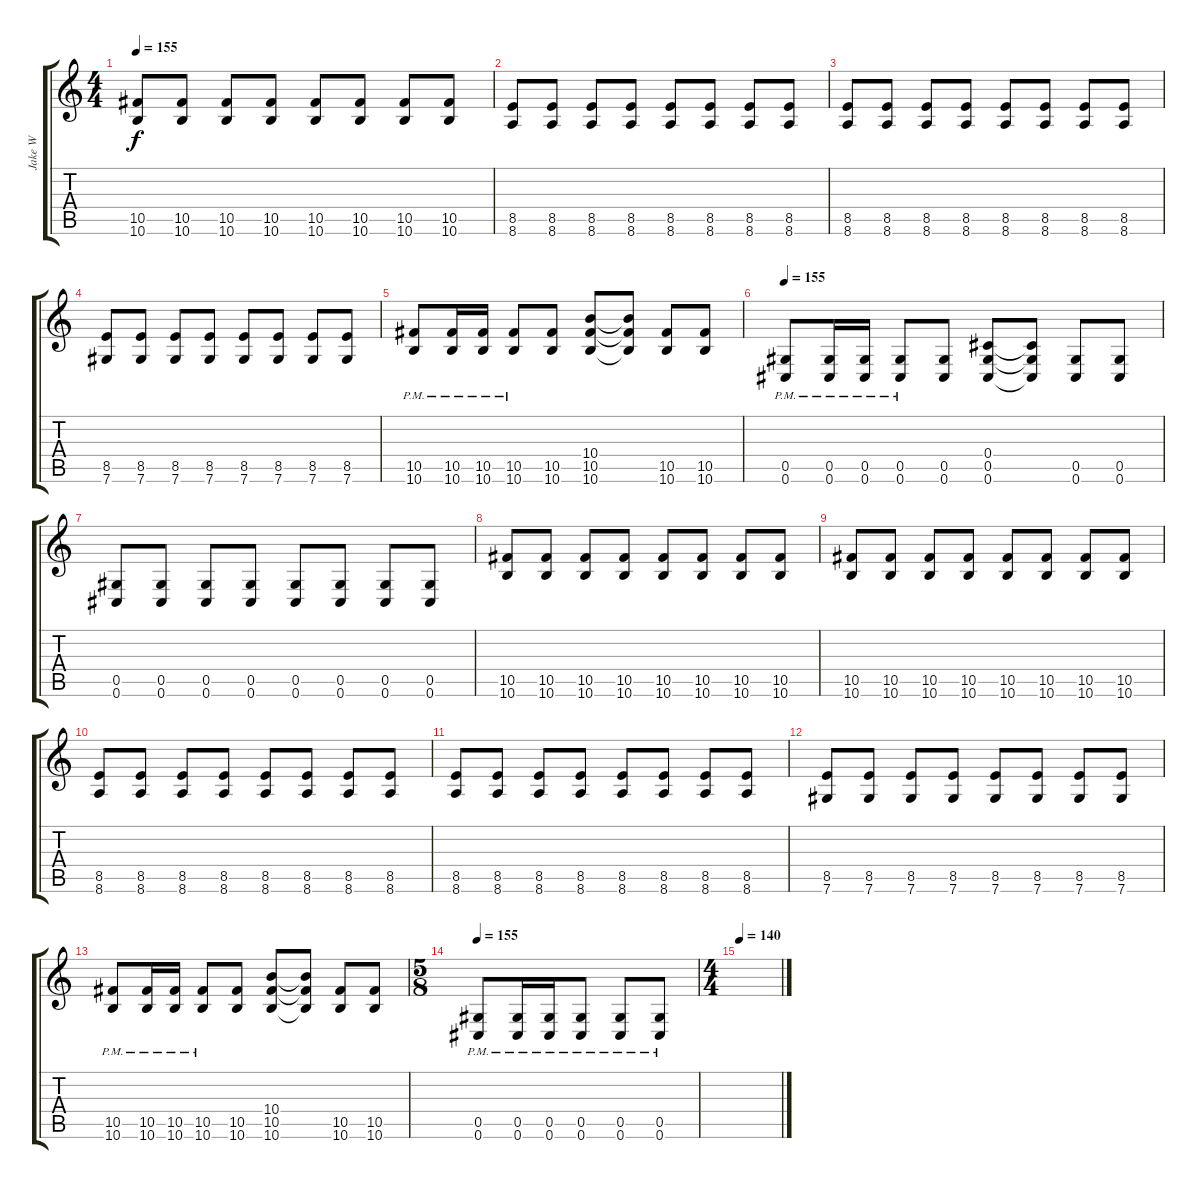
\track ("Jake W" "Jake W") {instrument distortionguitar}
\staff {score tabs}
\tuning (Eb4 Bb3 Gb3 Db3 Ab2 Db2) {hide}
\ts (4 4)
\tempo 155
\clef g2
\ks c
(10.5 10.6).8{dy f} (10.5 10.6).8 (10.5 10.6).8 (10.5 10.6).8 (10.5 10.6).8 (10.5 10.6).8 (10.5 10.6).8 (10.5 10.6).8 |
(8.5 8.6).8 (8.5 8.6).8 (8.5 8.6).8 (8.5 8.6).8 (8.5 8.6).8 (8.5 8.6).8 (8.5 8.6).8 (8.5 8.6).8 |
(8.5 8.6).8 (8.5 8.6).8 (8.5 8.6).8 (8.5 8.6).8 (8.5 8.6).8 (8.5 8.6).8 (8.5 8.6).8 (8.5 8.6).8 |
(8.5 7.6).8 (8.5 7.6).8 (8.5 7.6).8 (8.5 7.6).8 (8.5 7.6).8 (8.5 7.6).8 (8.5 7.6).8 (8.5 7.6).8 |
(10.5{pm} 10.6{pm}).8 (10.5{pm} 10.6{pm}).16 (10.5{pm} 10.6{pm}).16 (10.5{pm} 10.6{pm}).8 (10.5 10.6).8 (10.4 10.5 10.6).8 (10.4{t} 10.5{t} 10.6{t}).8 (10.5 10.6).8 (10.5 10.6).8 |
\tempo 155
(0.5{pm} 0.6{pm}).8 (0.5{pm} 0.6{pm}).16 (0.5{pm} 0.6{pm}).16 (0.5{pm} 0.6{pm}).8 (0.5 0.6).8 (0.4 0.5 0.6).8 (0.4{t} 0.5{t} 0.6{t}).8 (0.5 0.6).8 (0.5 0.6).8 |
(0.5 0.6).8 (0.5 0.6).8 (0.5 0.6).8 (0.5 0.6).8 (0.5 0.6).8 (0.5 0.6).8 (0.5 0.6).8 (0.5 0.6).8 |
(10.5 10.6).8 (10.5 10.6).8 (10.5 10.6).8 (10.5 10.6).8 (10.5 10.6).8 (10.5 10.6).8 (10.5 10.6).8 (10.5 10.6).8 |
(10.5 10.6).8 (10.5 10.6).8 (10.5 10.6).8 (10.5 10.6).8 (10.5 10.6).8 (10.5 10.6).8 (10.5 10.6).8 (10.5 10.6).8 |
(8.5 8.6).8 (8.5 8.6).8 (8.5 8.6).8 (8.5 8.6).8 (8.5 8.6).8 (8.5 8.6).8 (8.5 8.6).8 (8.5 8.6).8 |
(8.5 8.6).8 (8.5 8.6).8 (8.5 8.6).8 (8.5 8.6).8 (8.5 8.6).8 (8.5 8.6).8 (8.5 8.6).8 (8.5 8.6).8 |
(8.5 7.6).8 (8.5 7.6).8 (8.5 7.6).8 (8.5 7.6).8 (8.5 7.6).8 (8.5 7.6).8 (8.5 7.6).8 (8.5 7.6).8 |
(10.5{pm} 10.6{pm}).8 (10.5{pm} 10.6{pm}).16 (10.5{pm} 10.6{pm}).16 (10.5{pm} 10.6{pm}).8 (10.5 10.6).8 (10.4 10.5 10.6).8 (10.4{t} 10.5{t} 10.6{t}).8 (10.5 10.6).8 (10.5 10.6).8 |
\ts (5 8)
\tempo 155
(0.5{pm} 0.6{pm}).8 (0.5{pm} 0.6{pm}).16 (0.5{pm} 0.6{pm}).16 (0.5{pm} 0.6{pm}).8 (0.5{pm} 0.6{pm}).8 (0.5{pm} 0.6{pm}).8 |
\ts (4 4)
\tempo 140
